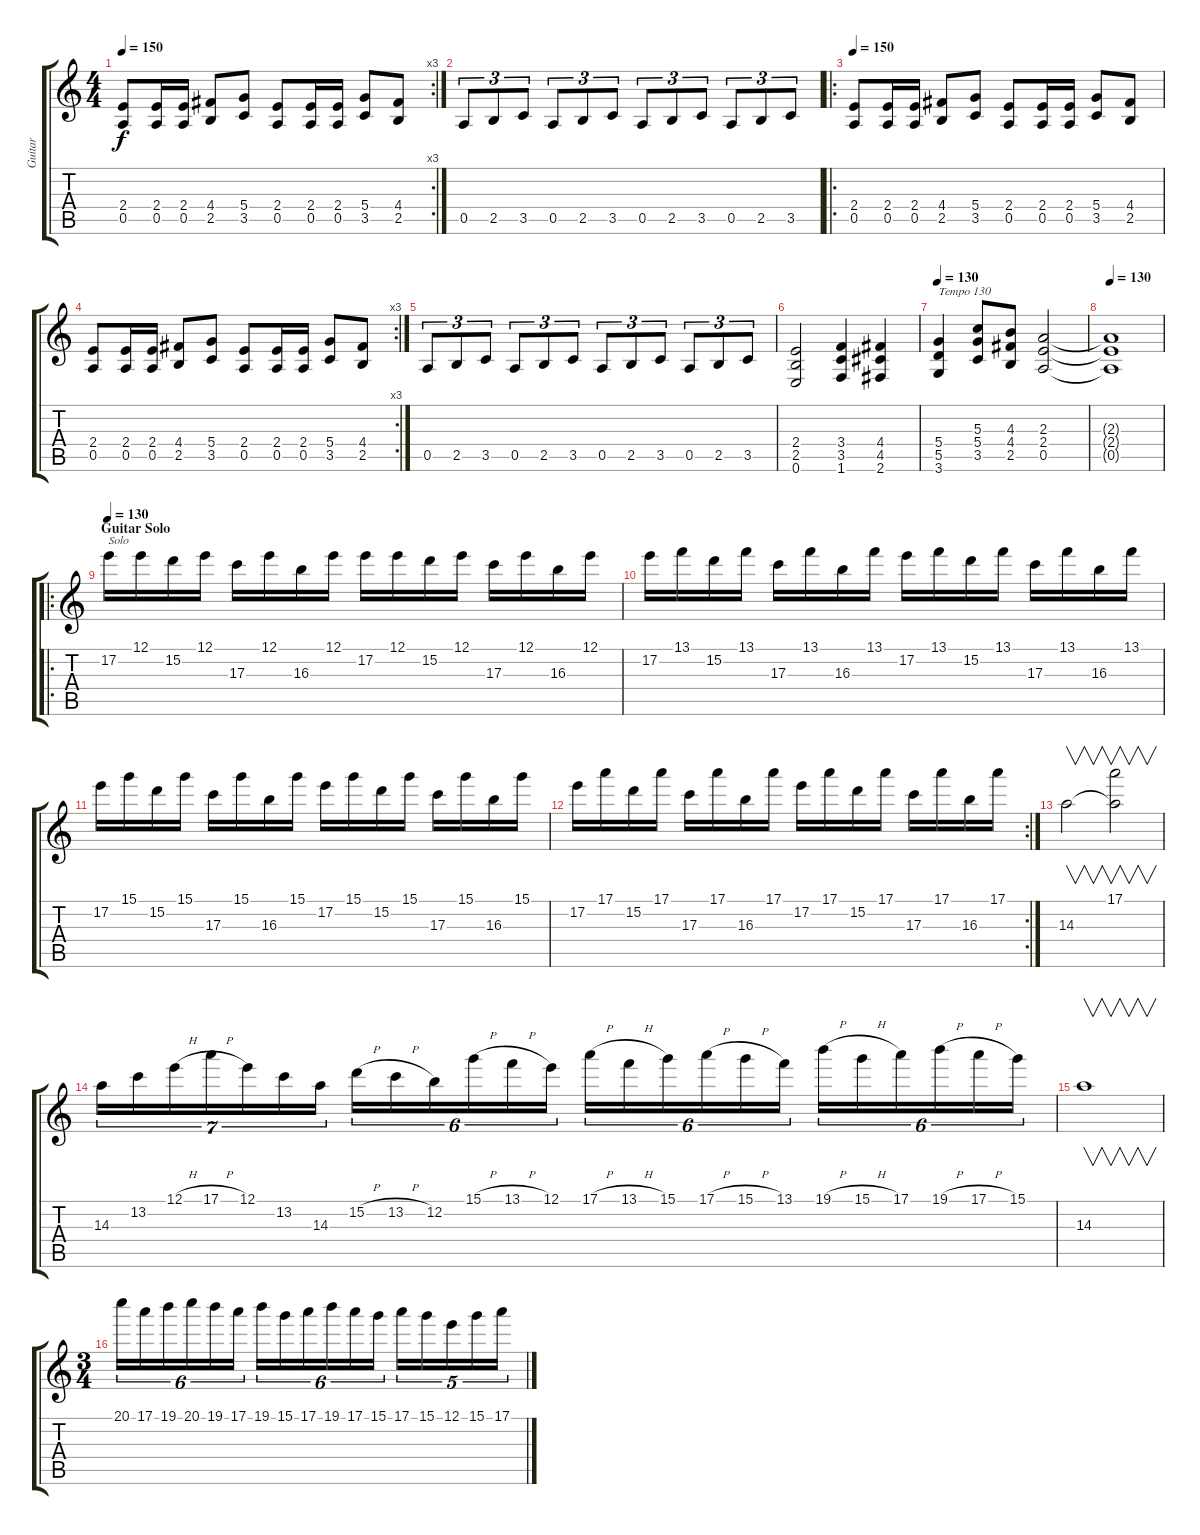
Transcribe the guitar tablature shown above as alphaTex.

\track ("Guitar" "Guitar") {instrument overdrivenguitar}
\staff {score tabs}
\tuning (E4 B3 G3 D3 A2 E2) {hide}
\rc 3
\ts (4 4)
\tempo 150
\clef g2
\ks c
(2.4 0.5).8{dy f} (2.4 0.5).16 (2.4 0.5).16 (4.4 2.5).8 (5.4 3.5).8 (2.4 0.5).8 (2.4 0.5).16 (2.4 0.5).16 (5.4 3.5).8 (4.4 2.5).8 |
0.5.8{tu (3 2)} 2.5.8{tu (3 2)} 3.5.8{tu (3 2)} 0.5.8{tu (3 2)} 2.5.8{tu (3 2)} 3.5.8{tu (3 2)} 0.5.8{tu (3 2)} 2.5.8{tu (3 2)} 3.5.8{tu (3 2)} 0.5.8{tu (3 2)} 2.5.8{tu (3 2)} 3.5.8{tu (3 2)} |
\ro
\tempo 150
(2.4 0.5).8 (2.4 0.5).16 (2.4 0.5).16 (4.4 2.5).8 (5.4 3.5).8 (2.4 0.5).8 (2.4 0.5).16 (2.4 0.5).16 (5.4 3.5).8 (4.4 2.5).8 |
\rc 3
(2.4 0.5).8 (2.4 0.5).16 (2.4 0.5).16 (4.4 2.5).8 (5.4 3.5).8 (2.4 0.5).8 (2.4 0.5).16 (2.4 0.5).16 (5.4 3.5).8 (4.4 2.5).8 |
0.5.8{tu (3 2)} 2.5.8{tu (3 2)} 3.5.8{tu (3 2)} 0.5.8{tu (3 2)} 2.5.8{tu (3 2)} 3.5.8{tu (3 2)} 0.5.8{tu (3 2)} 2.5.8{tu (3 2)} 3.5.8{tu (3 2)} 0.5.8{tu (3 2)} 2.5.8{tu (3 2)} 3.5.8{tu (3 2)} |
(2.4 2.5 0.6).2 (3.4 3.5 1.6).4 (4.4 4.5 2.6).4 |
\tempo 130
(5.4 5.5 3.6).4{txt "Tempo 130"} (5.3 5.4 3.5).8 (4.3 4.4 2.5).8 (2.3 2.4 0.5).2 |
\tempo 130
(2.3{t} 2.4{t} 0.5{t}).1 |
\ro
\section ("" "Guitar Solo")
\tempo 130
17.2.16{txt "Solo"} 12.1.16 15.2.16 12.1.16 17.3.16 12.1.16 16.3.16 12.1.16 17.2.16 12.1.16 15.2.16 12.1.16 17.3.16 12.1.16 16.3.16 12.1.16 |
17.2.16 13.1.16 15.2.16 13.1.16 17.3.16 13.1.16 16.3.16 13.1.16 17.2.16 13.1.16 15.2.16 13.1.16 17.3.16 13.1.16 16.3.16 13.1.16 |
17.2.16 15.1.16 15.2.16 15.1.16 17.3.16 15.1.16 16.3.16 15.1.16 17.2.16 15.1.16 15.2.16 15.1.16 17.3.16 15.1.16 16.3.16 15.1.16 |
\rc 2
17.2.16 17.1.16 15.2.16 17.1.16 17.3.16 17.1.16 16.3.16 17.1.16 17.2.16 17.1.16 15.2.16 17.1.16 17.3.16 17.1.16 16.3.16 17.1.16 |
14.3.2{v} (17.1 14.3{t}).2{v} |
14.3.16{tu (7 4)} 13.2.16{tu (7 4)} 12.1{h}.16{tu (7 4)} 17.1{h}.16{tu (7 4)} 12.1.16{tu (7 4)} 13.2.16{tu (7 4)} 14.3.16{tu (7 4)} 15.2{h}.16{tu (6 4)} 13.2{h}.16{tu (6 4)} 12.2.16{tu (6 4)} 15.1{h}.16{tu (6 4)} 13.1{h}.16{tu (6 4)} 12.1.16{tu (6 4)} 17.1{h}.16{tu (6 4)} 13.1{h}.16{tu (6 4)} 15.1.16{tu (6 4)} 17.1{h}.16{tu (6 4)} 15.1{h}.16{tu (6 4)} 13.1.16{tu (6 4)} 19.1{h}.16{tu (6 4)} 15.1{h}.16{tu (6 4)} 17.1.16{tu (6 4)} 19.1{h}.16{tu (6 4)} 17.1{h}.16{tu (6 4)} 15.1.16{tu (6 4)} |
14.3.1{v} |
\ts (3 4)
20.1.16{tu (6 4)} 17.1.16{tu (6 4)} 19.1.16{tu (6 4)} 20.1.16{tu (6 4)} 19.1.16{tu (6 4)} 17.1.16{tu (6 4)} 19.1.16{tu (6 4)} 15.1.16{tu (6 4)} 17.1.16{tu (6 4)} 19.1.16{tu (6 4)} 17.1.16{tu (6 4)} 15.1.16{tu (6 4)} 17.1.16{tu (5 4)} 15.1.16{tu (5 4)} 12.1.16{tu (5 4)} 15.1.16{tu (5 4)} 17.1.16{tu (5 4)}
